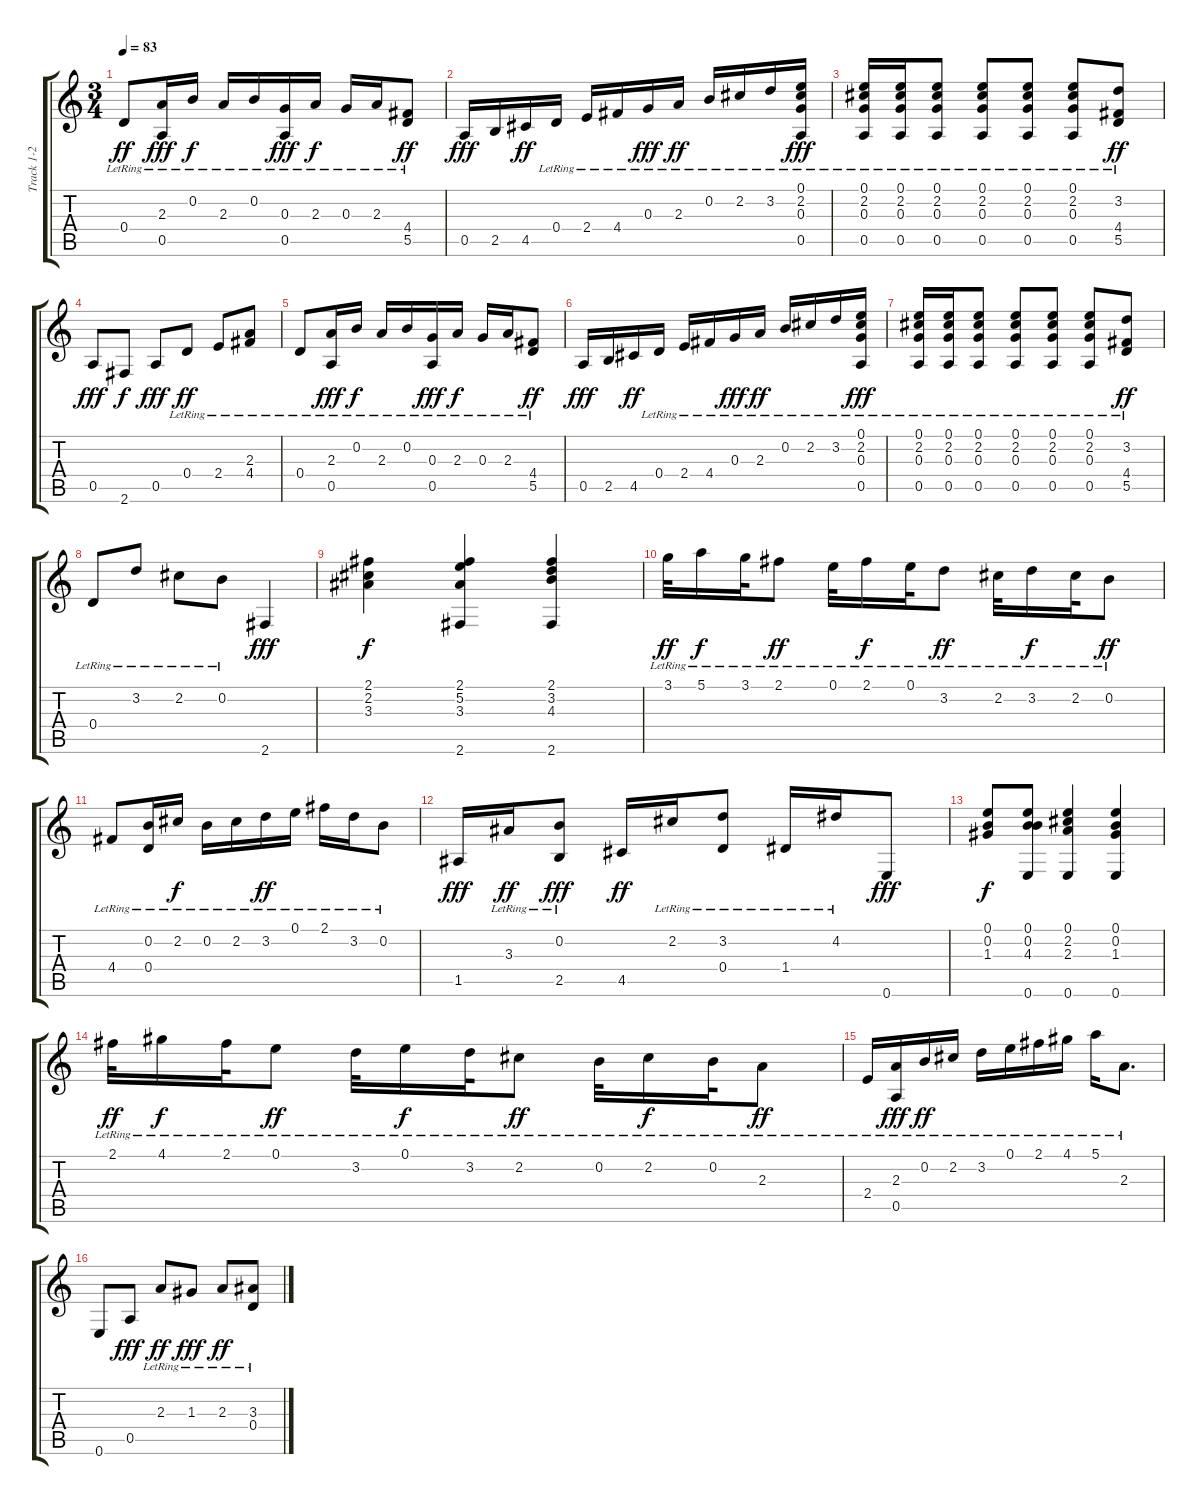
\track ("Track 1-2" "Track 1-2") {instrument acousticguitarnylon}
\staff {score tabs}
\tuning (E4 B3 G3 D3 A2 E2) {hide}
\ts (3 4)
\tempo 83
\clef g2
\ks c
0.4{lr}.8{dy ff} (2.3{lr} 0.5).16{dy fff} 0.2{lr}.16{dy f} 2.3{lr}.16 0.2{lr}.16 (0.3{lr} 0.5).16{dy fff} 2.3{lr}.16{dy f} 0.3{lr}.16 2.3{lr}.16 (4.4{lr} 5.5).8{dy ff} |
0.5.16{dy fff} 2.5.16 4.5.16{dy ff} 0.4{lr}.16 2.4{lr}.16 4.4{lr}.16 0.3{lr}.16{dy fff} 2.3{lr}.16{dy ff} 0.2{lr}.16 2.2{lr}.16 3.2{lr}.16 (0.1{lr} 2.2{lr} 0.3{lr} 0.5).16{dy fff} |
(0.1{lr} 2.2{lr} 0.3{lr} 0.5).16 (0.1{lr} 2.2{lr} 0.3{lr} 0.5).16 (0.1{lr} 2.2{lr} 0.3{lr} 0.5).8 (0.1{lr} 2.2{lr} 0.3{lr} 0.5).8 (0.1{lr} 2.2{lr} 0.3{lr} 0.5).8 (0.1{lr} 2.2{lr} 0.3{lr} 0.5).8 (3.2{lr} 4.4{lr} 5.5).8{dy ff} |
0.5.8{dy fff} 2.6.8{dy f} 0.5.8{dy fff} 0.4{lr}.8{dy ff} 2.4{lr}.8 (2.3{lr} 4.4{lr}).8 |
0.4{lr}.8 (2.3{lr} 0.5).16{dy fff} 0.2{lr}.16{dy f} 2.3{lr}.16 0.2{lr}.16 (0.3{lr} 0.5).16{dy fff} 2.3{lr}.16{dy f} 0.3{lr}.16 2.3{lr}.16 (4.4{lr} 5.5).8{dy ff} |
0.5.16{dy fff} 2.5.16 4.5.16{dy ff} 0.4{lr}.16 2.4{lr}.16 4.4{lr}.16 0.3{lr}.16{dy fff} 2.3{lr}.16{dy ff} 0.2{lr}.16 2.2{lr}.16 3.2{lr}.16 (0.1{lr} 2.2{lr} 0.3{lr} 0.5).16{dy fff} |
(0.1{lr} 2.2{lr} 0.3{lr} 0.5).16 (0.1{lr} 2.2{lr} 0.3{lr} 0.5).16 (0.1{lr} 2.2{lr} 0.3{lr} 0.5).8 (0.1{lr} 2.2{lr} 0.3{lr} 0.5).8 (0.1{lr} 2.2{lr} 0.3{lr} 0.5).8 (0.1{lr} 2.2{lr} 0.3{lr} 0.5).8 (3.2{lr} 4.4{lr} 5.5).8{dy ff} |
0.4{lr}.8 3.2{lr}.8 2.2{lr}.8 0.2{lr}.8 2.6.4{dy fff} |
(2.1 2.2 3.3).4{dy f} (2.1 5.2 3.3 2.6).4 (2.1 3.2 4.3 2.6).4 |
3.1{lr}.32{dy ff} 5.1{lr}.16{dy f} 3.1{lr}.32 2.1{lr}.8{dy ff} 0.1{lr}.32 2.1{lr}.16{dy f} 0.1{lr}.32 3.2{lr}.8{dy ff} 2.2{lr}.32 3.2{lr}.16{dy f} 2.2{lr}.32 0.2{lr}.8{dy ff} |
4.4{lr}.8 (0.2{lr} 0.4{lr}).16 2.2{lr}.16{dy f} 0.2{lr}.16 2.2{lr}.16 3.2{lr}.16{dy ff} 0.1{lr}.16 2.1{lr}.16 3.2{lr}.16 0.2{lr}.8 |
1.5.16{dy fff} 3.3{lr}.16{dy ff} (0.2{lr} 2.5).8{dy fff} 4.5.16{dy ff} 2.2{lr}.16 (3.2{lr} 0.4{lr}).8 1.4{lr}.16 4.2{lr}.16 0.6.8{dy fff} |
(0.1 0.2 1.3).8{dy f} (0.1 0.2 4.3 0.6).8 (0.1 2.2 2.3 0.6).4 (0.1 0.2 1.3 0.6).4 |
2.1{lr}.32{dy ff} 4.1{lr}.16{dy f} 2.1{lr}.32 0.1{lr}.8{dy ff} 3.2{lr}.32 0.1{lr}.16{dy f} 3.2{lr}.32 2.2{lr}.8{dy ff} 0.2{lr}.32 2.2{lr}.16{dy f} 0.2{lr}.32 2.3{lr}.8{dy ff} |
2.4{lr}.16 (2.3{lr} 0.5).16{dy fff} 0.2{lr}.16{dy ff} 2.2{lr}.16 3.2{lr}.16 0.1{lr}.16 2.1{lr}.16 4.1{lr}.16 5.1{lr}.16 2.3{lr}.8{d} |
0.6.8 0.5.8{dy fff} 2.3{lr}.8{dy ff} 1.3{lr}.8{dy fff} 2.3{lr}.8{dy ff} (3.3{lr} 0.4{lr}).8
